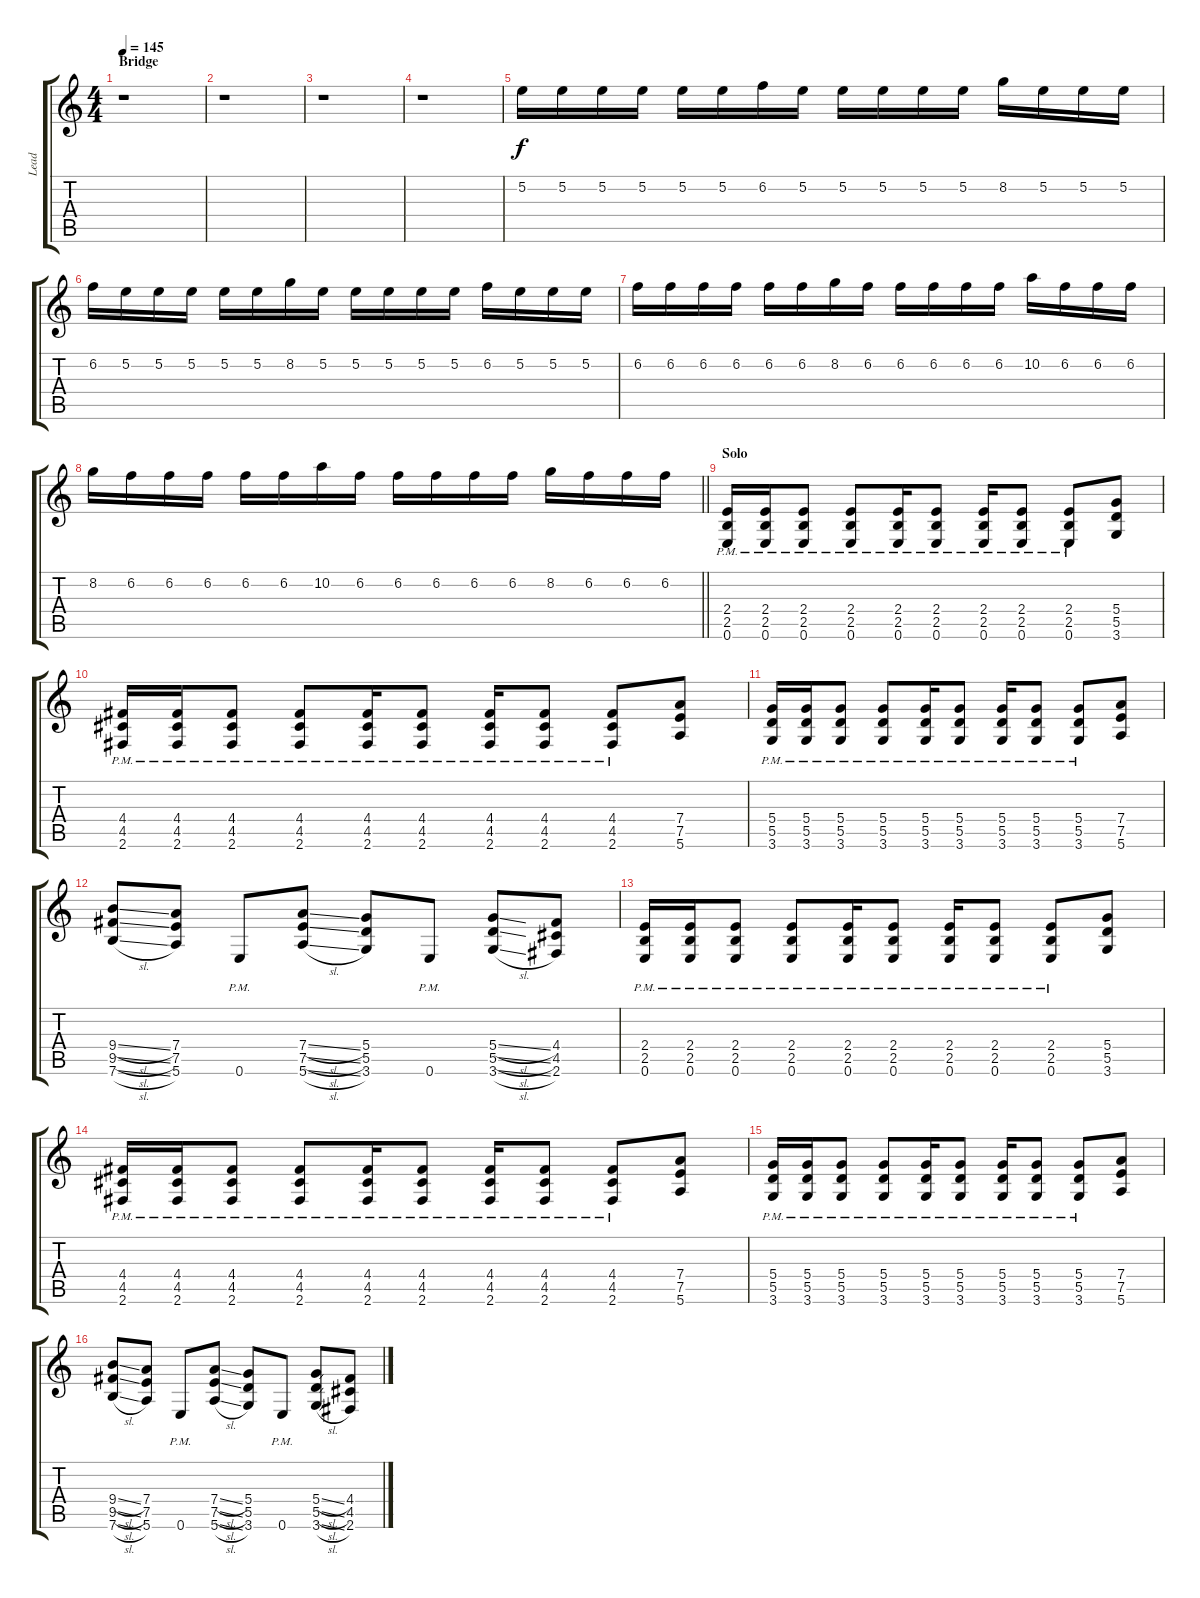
\track ("Lead" "Lead") {instrument overdrivenguitar}
\staff {score tabs}
\tuning (E4 B3 G3 D3 A2 E2) {hide}
\ts (4 4)
\section ("" "Bridge")
\tempo 145
\clef g2
\ks c
r.1{dy f} |
r.1 |
r.1 |
r.1 |
5.2.16 5.2.16 5.2.16 5.2.16 5.2.16 5.2.16 6.2.16 5.2.16 5.2.16 5.2.16 5.2.16 5.2.16 8.2.16 5.2.16 5.2.16 5.2.16 |
6.2.16 5.2.16 5.2.16 5.2.16 5.2.16 5.2.16 8.2.16 5.2.16 5.2.16 5.2.16 5.2.16 5.2.16 6.2.16 5.2.16 5.2.16 5.2.16 |
6.2.16 6.2.16 6.2.16 6.2.16 6.2.16 6.2.16 8.2.16 6.2.16 6.2.16 6.2.16 6.2.16 6.2.16 10.2.16 6.2.16 6.2.16 6.2.16 |
\barLineRight lightlight
8.2.16 6.2.16 6.2.16 6.2.16 6.2.16 6.2.16 10.2.16 6.2.16 6.2.16 6.2.16 6.2.16 6.2.16 8.2.16 6.2.16 6.2.16 6.2.16 |
\section ("" "Solo")
(2.4{pm} 2.5{pm} 0.6{pm}).16 (2.4{pm} 2.5{pm} 0.6{pm}).16 (2.4{pm} 2.5{pm} 0.6{pm}).8 (2.4{pm} 2.5{pm} 0.6{pm}).8 (2.4{pm} 2.5{pm} 0.6{pm}).16 (2.4{pm} 2.5{pm} 0.6{pm}).8 (2.4{pm} 2.5{pm} 0.6{pm}).16 (2.4{pm} 2.5{pm} 0.6{pm}).8 (2.4{pm} 2.5{pm} 0.6{pm}).8 (5.4 5.5 3.6).8 |
(4.4{pm} 4.5{pm} 2.6{pm}).16 (4.4{pm} 4.5{pm} 2.6{pm}).16 (4.4{pm} 4.5{pm} 2.6{pm}).8 (4.4{pm} 4.5{pm} 2.6{pm}).8 (4.4{pm} 4.5{pm} 2.6{pm}).16 (4.4{pm} 4.5{pm} 2.6{pm}).8 (4.4{pm} 4.5{pm} 2.6{pm}).16 (4.4{pm} 4.5{pm} 2.6{pm}).8 (4.4{pm} 4.5{pm} 2.6{pm}).8 (7.4 7.5 5.6).8 |
(5.4{pm} 5.5{pm} 3.6{pm}).16 (5.4{pm} 5.5{pm} 3.6{pm}).16 (5.4{pm} 5.5{pm} 3.6{pm}).8 (5.4{pm} 5.5{pm} 3.6{pm}).8 (5.4{pm} 5.5{pm} 3.6{pm}).16 (5.4{pm} 5.5{pm} 3.6{pm}).8 (5.4{pm} 5.5{pm} 3.6{pm}).16 (5.4{pm} 5.5{pm} 3.6{pm}).8 (5.4{pm} 5.5{pm} 3.6{pm}).8 (7.4 7.5 5.6).8 |
(9.4{sl} 9.5{sl} 7.6{sl}).8 (7.4 7.5 5.6).8 0.6{pm}.8 (7.4{sl} 7.5{sl} 5.6{sl}).8 (5.4 5.5 3.6).8 0.6{pm}.8 (5.4{sl} 5.5{sl} 3.6{sl}).8 (4.4 4.5 2.6).8 |
(2.4{pm} 2.5{pm} 0.6{pm}).16 (2.4{pm} 2.5{pm} 0.6{pm}).16 (2.4{pm} 2.5{pm} 0.6{pm}).8 (2.4{pm} 2.5{pm} 0.6{pm}).8 (2.4{pm} 2.5{pm} 0.6{pm}).16 (2.4{pm} 2.5{pm} 0.6{pm}).8 (2.4{pm} 2.5{pm} 0.6{pm}).16 (2.4{pm} 2.5{pm} 0.6{pm}).8 (2.4{pm} 2.5{pm} 0.6{pm}).8 (5.4 5.5 3.6).8 |
(4.4{pm} 4.5{pm} 2.6{pm}).16 (4.4{pm} 4.5{pm} 2.6{pm}).16 (4.4{pm} 4.5{pm} 2.6{pm}).8 (4.4{pm} 4.5{pm} 2.6{pm}).8 (4.4{pm} 4.5{pm} 2.6{pm}).16 (4.4{pm} 4.5{pm} 2.6{pm}).8 (4.4{pm} 4.5{pm} 2.6{pm}).16 (4.4{pm} 4.5{pm} 2.6{pm}).8 (4.4{pm} 4.5{pm} 2.6{pm}).8 (7.4 7.5 5.6).8 |
(5.4{pm} 5.5{pm} 3.6{pm}).16 (5.4{pm} 5.5{pm} 3.6{pm}).16 (5.4{pm} 5.5{pm} 3.6{pm}).8 (5.4{pm} 5.5{pm} 3.6{pm}).8 (5.4{pm} 5.5{pm} 3.6{pm}).16 (5.4{pm} 5.5{pm} 3.6{pm}).8 (5.4{pm} 5.5{pm} 3.6{pm}).16 (5.4{pm} 5.5{pm} 3.6{pm}).8 (5.4{pm} 5.5{pm} 3.6{pm}).8 (7.4 7.5 5.6).8 |
(9.4{sl} 9.5{sl} 7.6{sl}).8 (7.4 7.5 5.6).8 0.6{pm}.8 (7.4{sl} 7.5{sl} 5.6{sl}).8 (5.4 5.5 3.6).8 0.6{pm}.8 (5.4{sl} 5.5{sl} 3.6{sl}).8 (4.4 4.5 2.6).8
